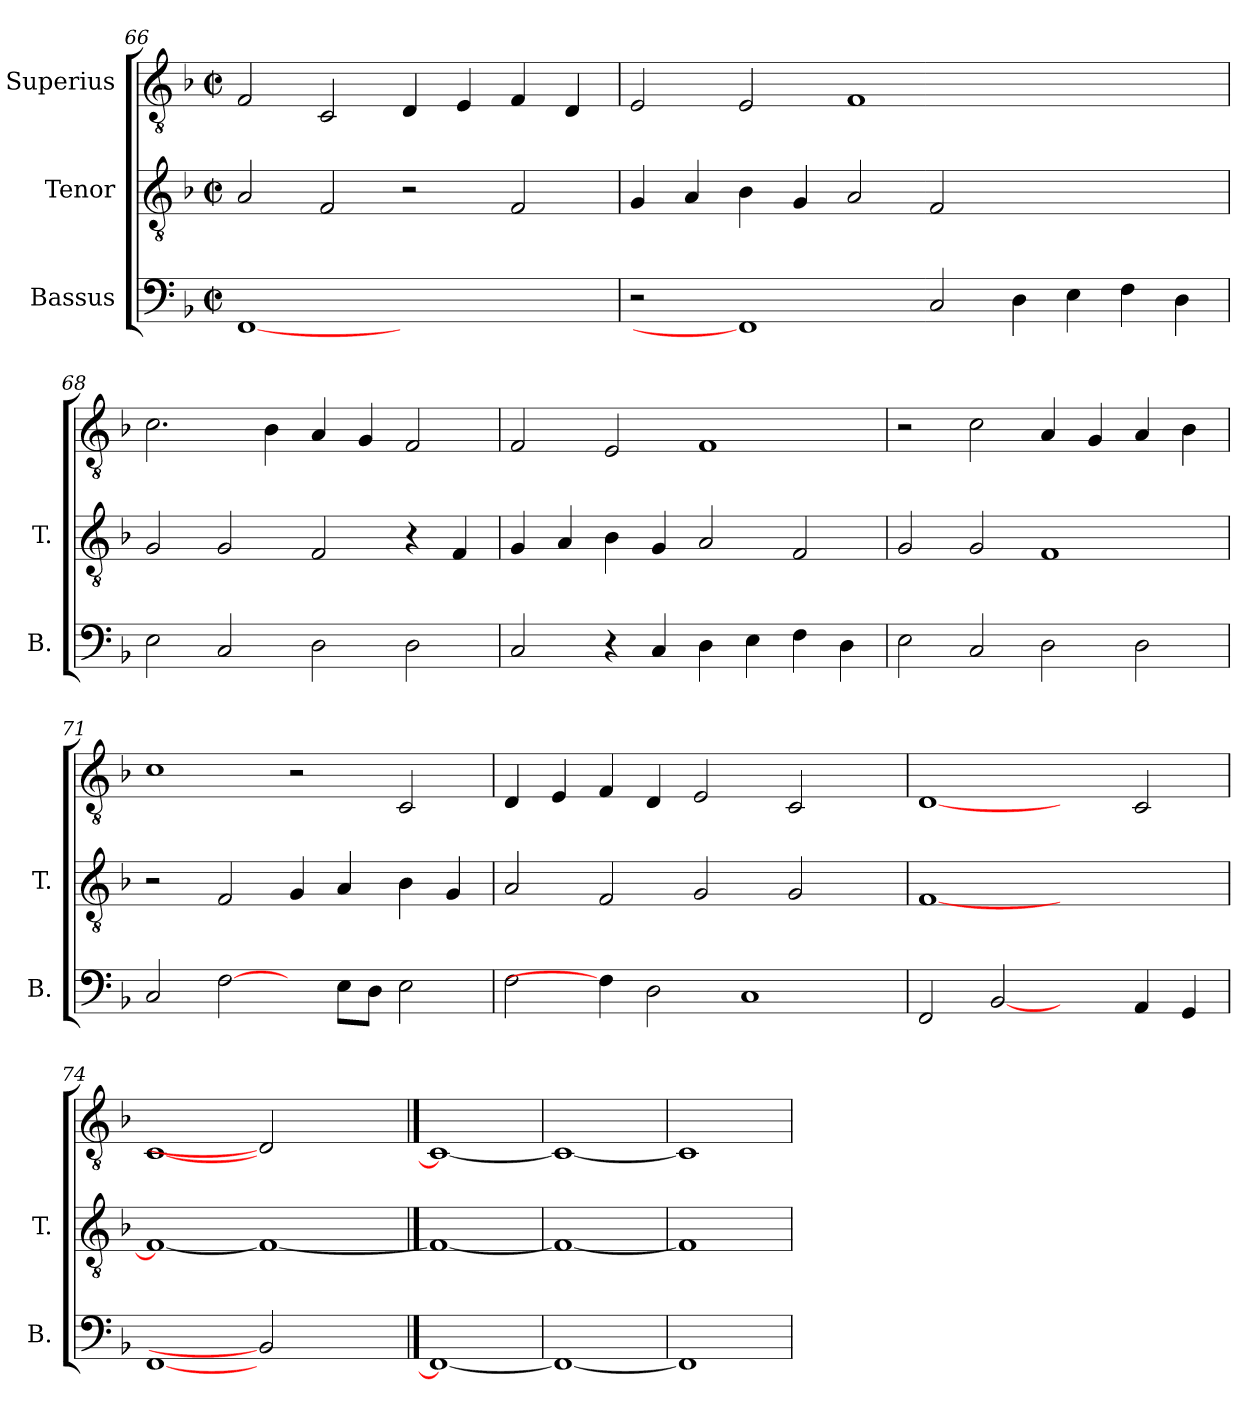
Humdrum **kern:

**kern	**kern	**kern
*part3	*part2	*part1
*staff3	*staff2	*staff1
*I"Bassus	*I"Tenor	*I"Superius
*I'B.	*I'T.	*
*clefF4	*clefGv2	*clefGv2
*	*ITrd7c12	*ITrd7c12
*k[b-]	*k[b-]	*k[b-]
*F:	*F:	*F:
*M2/2	*M2/2	*M2/2
*met(c|)	*met(c|)	*met(c|)
=66	=66	=66
[1FFi	2AAi/	2FFi/
.	2FFi/	2CCi/
1ryy	2r	4DDi/
.	.	4EEi/
.	2FFi/	4FFi/
.	.	4DDi/
!!LO:LB:g=z
=67	=67	=67
2r	4GGi/	2EEi/
.	4AAi/	.
1FFi]	4BB-i\	2EEi/
.	4GGi/	.
.	2AAi/	1FFi
2Ci/	2FFi/	.
4Di\	1ryy	1ryy
4Ei\	.	.
4Fi\	.	.
4Di\	.	.
=68	=68	=68
2Ei\	2GGi/	2.Ci\
2Ci/	2GGi/	.
.	.	4BB-i\
2Di\	2FFi/	4AAi/
.	.	4GGi/
2Di\	4r	2FFi/
.	4FFi/	.
=69	=69	=69
2Ci/	4GGi/	2FFi/
.	4AAi/	.
4r	4BB-i\	2EEi/
4Ci/	4GGi/	.
4Di\	2AAi/	1FFi
4Ei\	.	.
4Fi\	2FFi/	.
4Di\	.	.
=70	=70	=70
2Ei\	2GGi/	2r
2Ci/	2GGi/	2Ci\
2Di\	1FFi	4AAi/
.	.	4GGi/
2Di\	.	4AAi/
.	.	4BB-i\
!!LO:PB:g=z
=71	=71	=71
2Ci/	2r	1Ci
[2Fi\	2FFi/	.
4ryy	4GGi/	2r
8Ei\L	4AAi/	.
8Di\J	.	.
2Ei\	4BB-i\	2CCi/
.	4GGi/	.
=72	=72	=72
2Fi\	2AAi/	4DDi/
.	.	4EEi/
4Fi\]	2FFi/	4FFi/
2Di\	.	4DDi/
.	2GGi/	2EEi/
1Ci	.	.
.	2GGi/	2CCi/
.	4ryy	4ryy
=73	=73	=73
2FFi/	[<1FFi	[1DDi
[2BB-i	.	.
2ryy	1ryy	2ryy
4AAi/	.	2CCi/
4GGi/	.	.
=74	=74	=74
[1FFi	1FFi_<	[1CCi
2BB-i]	1FFi_	2DDi]
2ryy	.	2ryy
==75	==75	==75
1FFi_	1FFi_	1CCi_
=76	=76	=76
1FFi_	1FFi_	1CCi_
=77	=77	=77
1FFi]	1FFi]	1CCi]
=	=	=
*-	*-	*-
